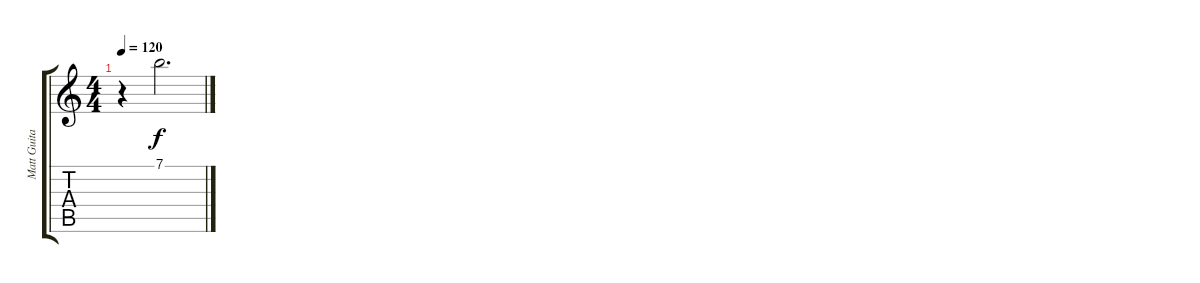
\track ("Matt Guitar overdubs " "Matt Guita") {instrument distortionguitar}
\staff {score tabs}
\tuning (E4 B3 G3 D3 A2 E2) {hide}
\ts (4 4)
\tempo 120
\clef g2
\ks c
r.4{dy mf} 7.1{t}.2{d dy f}
